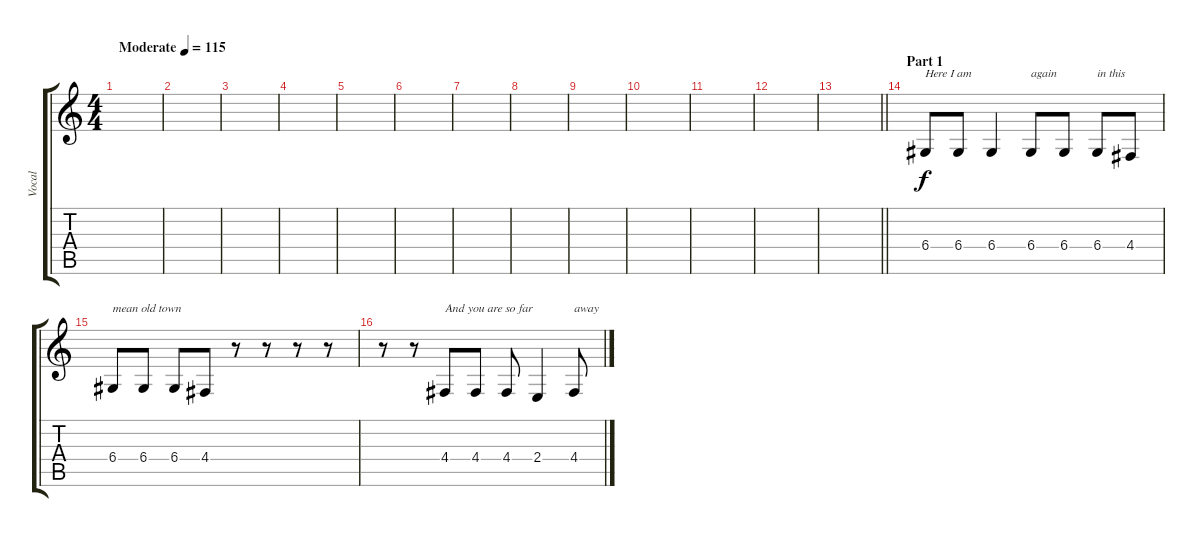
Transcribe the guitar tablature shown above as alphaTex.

\track ("Vocal" "Vocal") {instrument oboe}
\staff {score tabs}
\tuning (E4 B3 G3 D3 A2 E2) {hide}
\ts (4 4)
\tempo (115 "Moderate")
\clef g2
\ks c
|
|
|
|
|
|
|
|
|
|
|
|
\barLineRight lightlight
|
\section ("" "Part 1")
6.4.8{txt "Here I am"} 6.4.8 6.4.4 6.4.8{txt "again"} 6.4.8 6.4.8{txt "in this"} 4.4.8 |
6.4.8{txt "mean old town"} 6.4.8 6.4.8 4.4.8 r.8 r.8 r.8 r.8 |
r.8 r.8 4.4.8{txt "And you are so far "} 4.4.8 4.4.8 2.4.4 4.4.8{txt "away "}
